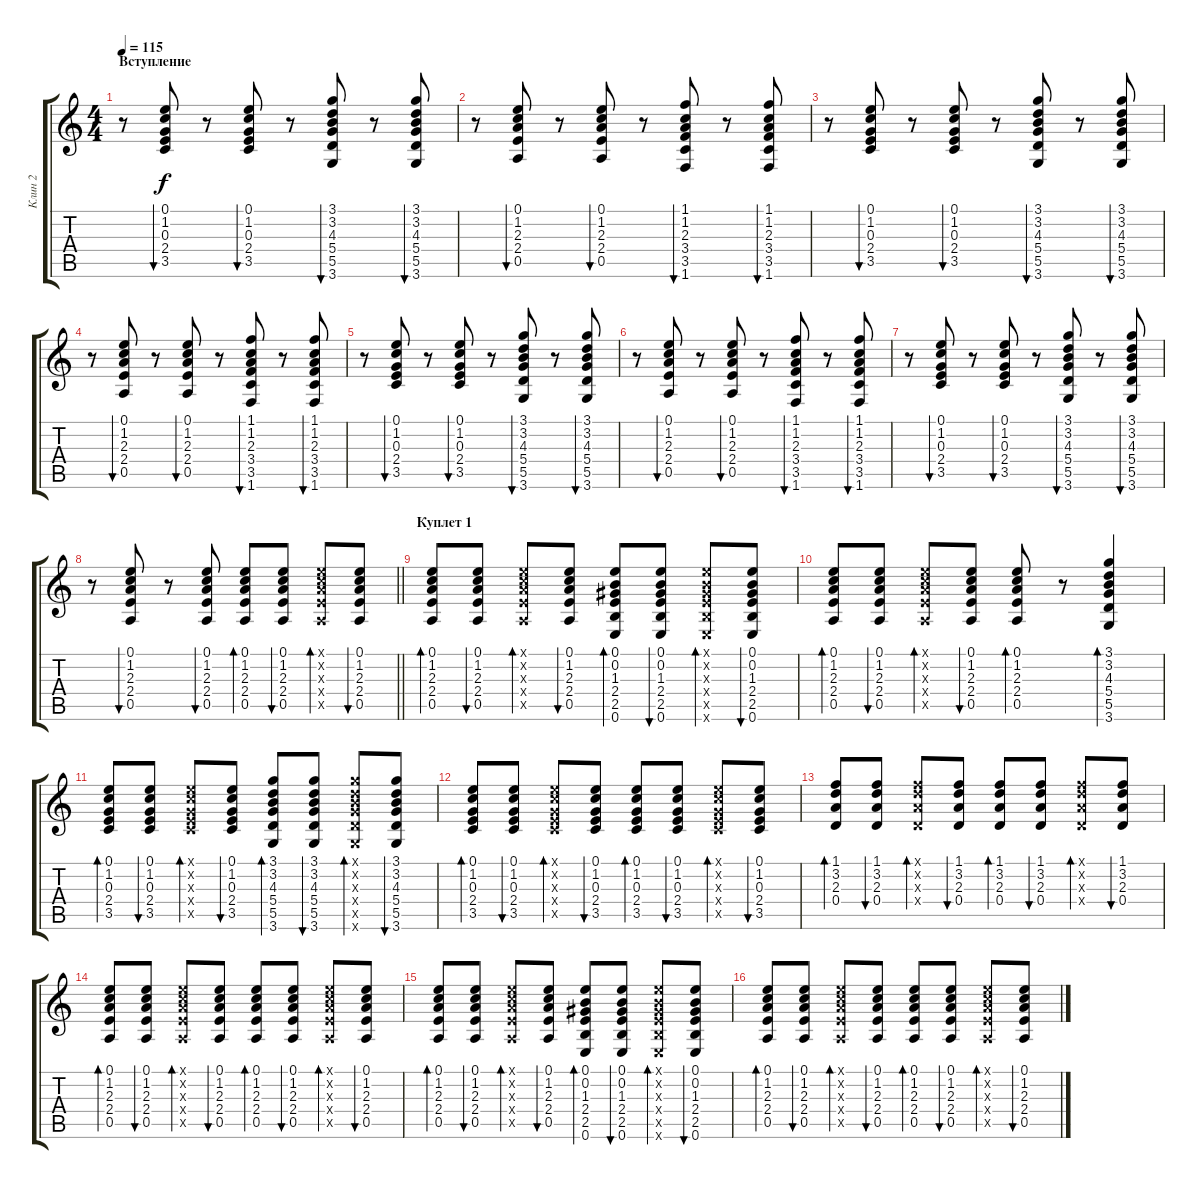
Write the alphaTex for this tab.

\track ("Клин 2" "Клин 2") {instrument electricguitarclean}
\staff {score tabs}
\tuning (E4 B3 G3 D3 A2 E2) {hide}
\ts (4 4)
\section ("" "Вступление")
\tempo 115
\clef g2
\ks c
r.8{dy f instrument electricguitarclean} (0.1 1.2 0.3 2.4 3.5).8{bu 30} r.8 (0.1 1.2 0.3 2.4 3.5).8{bu 30} r.8 (3.1 3.2 4.3 5.4 5.5 3.6).8{bu 30} r.8 (3.1 3.2 4.3 5.4 5.5 3.6).8{bu 30} |
r.8 (0.1 1.2 2.3 2.4 0.5).8{bu 30} r.8 (0.1 1.2 2.3 2.4 0.5).8{bu 30} r.8 (1.1 1.2 2.3 3.4 3.5 1.6).8{bu 30} r.8 (1.1 1.2 2.3 3.4 3.5 1.6).8{bu 30} |
r.8 (0.1 1.2 0.3 2.4 3.5).8{bu 30} r.8 (0.1 1.2 0.3 2.4 3.5).8{bu 30} r.8 (3.1 3.2 4.3 5.4 5.5 3.6).8{bu 30} r.8 (3.1 3.2 4.3 5.4 5.5 3.6).8{bu 30} |
r.8 (0.1 1.2 2.3 2.4 0.5).8{bu 30} r.8 (0.1 1.2 2.3 2.4 0.5).8{bu 30} r.8 (1.1 1.2 2.3 3.4 3.5 1.6).8{bu 30} r.8 (1.1 1.2 2.3 3.4 3.5 1.6).8{bu 30} |
r.8 (0.1 1.2 0.3 2.4 3.5).8{bu 30} r.8 (0.1 1.2 0.3 2.4 3.5).8{bu 30} r.8 (3.1 3.2 4.3 5.4 5.5 3.6).8{bu 30} r.8 (3.1 3.2 4.3 5.4 5.5 3.6).8{bu 30} |
r.8 (0.1 1.2 2.3 2.4 0.5).8{bu 30} r.8 (0.1 1.2 2.3 2.4 0.5).8{bu 30} r.8 (1.1 1.2 2.3 3.4 3.5 1.6).8{bu 30} r.8 (1.1 1.2 2.3 3.4 3.5 1.6).8{bu 30} |
r.8 (0.1 1.2 0.3 2.4 3.5).8{bu 30} r.8 (0.1 1.2 0.3 2.4 3.5).8{bu 30} r.8 (3.1 3.2 4.3 5.4 5.5 3.6).8{bu 30} r.8 (3.1 3.2 4.3 5.4 5.5 3.6).8{bu 30} |
\barLineRight lightlight
r.8 (0.1 1.2 2.3 2.4 0.5).8{bu 30} r.8 (0.1 1.2 2.3 2.4 0.5).8{bu 30} (0.1 1.2 2.3 2.4 0.5).8{bd 30} (0.1 1.2 2.3 2.4 0.5).8{bu 30} (0.1{x} 1.2{x} 2.3{x} 2.4{x} 0.5{x}).8{bd 30} (0.1 1.2 2.3 2.4 0.5).8{bu 30} |
\section ("" "Куплет 1")
(0.1 1.2 2.3 2.4 0.5).8{bd 30} (0.1 1.2 2.3 2.4 0.5).8{bu 30} (0.1{x} 1.2{x} 2.3{x} 2.4{x} 0.5{x}).8{bd 30} (0.1 1.2 2.3 2.4 0.5).8{bu 30} (0.1 0.2 1.3 2.4 2.5 0.6).8{bd 30} (0.1 0.2 1.3 2.4 2.5 0.6).8{bu 30} (0.1{x} 0.2{x} 1.3{x} 2.4{x} 2.5{x} 0.6{x}).8{bd 30} (0.1 0.2 1.3 2.4 2.5 0.6).8{bu 30} |
(0.1 1.2 2.3 2.4 0.5).8{bd 30} (0.1 1.2 2.3 2.4 0.5).8{bu 30} (0.1{x} 1.2{x} 2.3{x} 2.4{x} 0.5{x}).8{bd 30} (0.1 1.2 2.3 2.4 0.5).8{bu 30} (0.1 1.2 2.3 2.4 0.5).8{bd 30} r.8 (3.1 3.2 4.3 5.4 5.5 3.6).4{bd 30} |
(0.1 1.2 0.3 2.4 3.5).8{bd 30} (0.1 1.2 0.3 2.4 3.5).8{bu 30} (0.1{x} 1.2{x} 0.3{x} 2.4{x} 3.5{x}).8{bd 30} (0.1 1.2 0.3 2.4 3.5).8{bu 30} (3.1 3.2 4.3 5.4 5.5 3.6).8{bd 30} (3.1 3.2 4.3 5.4 5.5 3.6).8{bu 30} (3.1{x} 3.2{x} 4.3{x} 5.4{x} 5.5{x} 3.6{x}).8{bd 30} (3.1 3.2 4.3 5.4 5.5 3.6).8{bu 30} |
(0.1 1.2 0.3 2.4 3.5).8{bd 30} (0.1 1.2 0.3 2.4 3.5).8{bu 30} (0.1{x} 1.2{x} 0.3{x} 2.4{x} 3.5{x}).8{bd 30} (0.1 1.2 0.3 2.4 3.5).8{bu 30} (0.1 1.2 0.3 2.4 3.5).8{bd 30} (0.1 1.2 0.3 2.4 3.5).8{bu 30} (0.1{x} 1.2{x} 0.3{x} 2.4{x} 3.5{x}).8{bd 30} (0.1 1.2 0.3 2.4 3.5).8{bu 30} |
(1.1 3.2 2.3 0.4).8{bd 30} (1.1 3.2 2.3 0.4).8{bu 30} (1.1{x} 3.2{x} 2.3{x} 0.4{x}).8{bd 30} (1.1 3.2 2.3 0.4).8{bu 30} (1.1 3.2 2.3 0.4).8{bd 30} (1.1 3.2 2.3 0.4).8{bu 30} (1.1{x} 3.2{x} 2.3{x} 0.4{x}).8{bd 30} (1.1 3.2 2.3 0.4).8{bu 30} |
(0.1 1.2 2.3 2.4 0.5).8{bd 30} (0.1 1.2 2.3 2.4 0.5).8{bu 30} (0.1{x} 1.2{x} 2.3{x} 2.4{x} 0.5{x}).8{bd 30} (0.1 1.2 2.3 2.4 0.5).8{bu 30} (0.1 1.2 2.3 2.4 0.5).8{bd 30} (0.1 1.2 2.3 2.4 0.5).8{bu 30} (0.1{x} 1.2{x} 2.3{x} 2.4{x} 0.5{x}).8{bd 30} (0.1 1.2 2.3 2.4 0.5).8{bu 30} |
(0.1 1.2 2.3 2.4 0.5).8{bd 30} (0.1 1.2 2.3 2.4 0.5).8{bu 30} (0.1{x} 1.2{x} 2.3{x} 2.4{x} 0.5{x}).8{bd 30} (0.1 1.2 2.3 2.4 0.5).8{bu 30} (0.1 0.2 1.3 2.4 2.5 0.6).8{bd 30} (0.1 0.2 1.3 2.4 2.5 0.6).8{bu 30} (0.1{x} 0.2{x} 1.3{x} 2.4{x} 2.5{x} 0.6{x}).8{bd 30} (0.1 0.2 1.3 2.4 2.5 0.6).8{bu 30} |
(0.1 1.2 2.3 2.4 0.5).8{bd 30} (0.1 1.2 2.3 2.4 0.5).8{bu 30} (0.1{x} 1.2{x} 2.3{x} 2.4{x} 0.5{x}).8{bd 30} (0.1 1.2 2.3 2.4 0.5).8{bu 30} (0.1 1.2 2.3 2.4 0.5).8{bd 30} (0.1 1.2 2.3 2.4 0.5).8{bu 30} (0.1{x} 1.2{x} 2.3{x} 2.4{x} 0.5{x}).8{bd 30} (0.1 1.2 2.3 2.4 0.5).8{bu 30}
